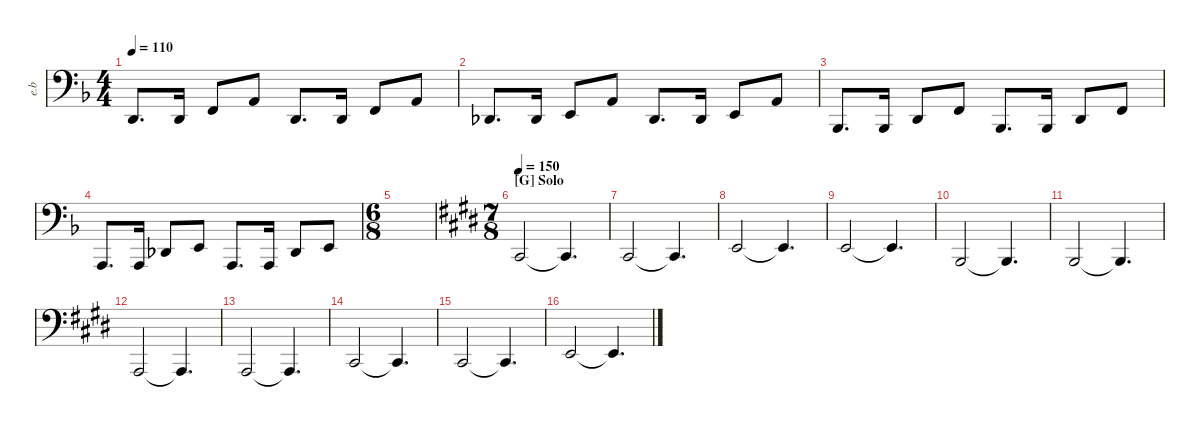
\defaultSystemsLayout 4
\hideDynamics
\bracketExtendMode nobrackets
\otherSystemsTrackNameOrientation horizontal
\track ("Electric Bass" "e.b") {instrument electricbassfinger}
\staff {score}
\tuning (G2 D2 A1 E1 A0)
\ts (4 4)
\tempo 110
\clef f4
\ks dminor
5.5{acc forcenatural}.8{d dy fff beam Up} 5.5{acc forcenatural}.16{beam Up} 8.5{acc forcenatural}.8{beam Up} 5.4{acc forcenatural}.8{beam Up} 5.5{acc forcenatural}.8{d beam Up} 5.5{acc forcenatural}.16{beam Up} 8.5{acc forcenatural}.8{beam Up} 5.4{acc forcenatural}.8{beam Up} |
4.5{acc b}.8{d beam Up} 4.5{acc b}.16{beam Up} 7.5{acc forcenatural}.8{beam Up} 5.4{acc forcenatural}.8{beam Up} 4.5{acc b}.8{d beam Up} 4.5{acc b}.16{beam Up} 7.5{acc forcenatural}.8{beam Up} 5.4{acc forcenatural}.8{beam Up} |
1.5{acc b}.8{d beam Up} 1.5{acc b}.16{beam Up} 5.5{acc forcenatural}.8{beam Up} 1.4{acc forcenatural}.8{beam Up} 1.5{acc b}.8{d beam Up} 1.5{acc b}.16{beam Up} 5.5{acc forcenatural}.8{beam Up} 1.4{acc forcenatural}.8{beam Up} |
0.5{acc forcenatural}.8{d beam Up} 0.5{acc forcenatural}.16{beam Up} 4.5{acc b}.8{beam Up} 0.4{acc forcenatural}.8{beam Up} 0.5{acc forcenatural}.8{d beam Up} 0.5{acc forcenatural}.16{beam Up} 4.5{acc b}.8{beam Up} 0.4{acc forcenatural}.8{beam Up} |
\ts (6 8)
\beaming (8 3 3)
|
\ts (7 8)
\beaming (8 3 2 2)
\section ("G" "Solo")
\tempo 150
\ks c#minor
4.5{acc #}.2{beam Up} 4.5{t acc #}.4{d dy f beam Up} |
4.5{acc #}.2{dy fff beam Up} 4.5{t acc #}.4{d dy f beam Up} |
7.5{acc forcenatural}.2{dy fff beam Up} 7.5{t acc forcenatural}.4{d dy f beam Up} |
7.5{acc forcenatural}.2{dy fff beam Up} 7.5{t acc forcenatural}.4{d dy f beam Up} |
2.5{acc forcenatural}.2{dy fff beam Up} 2.5{t acc forcenatural}.4{d dy f beam Up} |
2.5{acc forcenatural}.2{dy fff beam Up} 2.5{t acc forcenatural}.4{d dy f beam Up} |
0.5{acc forcenatural}.2{dy fff beam Up} 0.5{t acc forcenatural}.4{d dy f beam Up} |
0.5{acc forcenatural}.2{dy fff beam Up} 0.5{t acc forcenatural}.4{d dy f beam Up} |
4.5{acc #}.2{dy fff beam Up} 4.5{t acc #}.4{d dy f beam Up} |
4.5{acc #}.2{dy fff beam Up} 4.5{t acc #}.4{d dy f beam Up} |
7.5{acc forcenatural}.2{dy fff beam Up} 7.5{t acc forcenatural}.4{d dy f beam Up}
